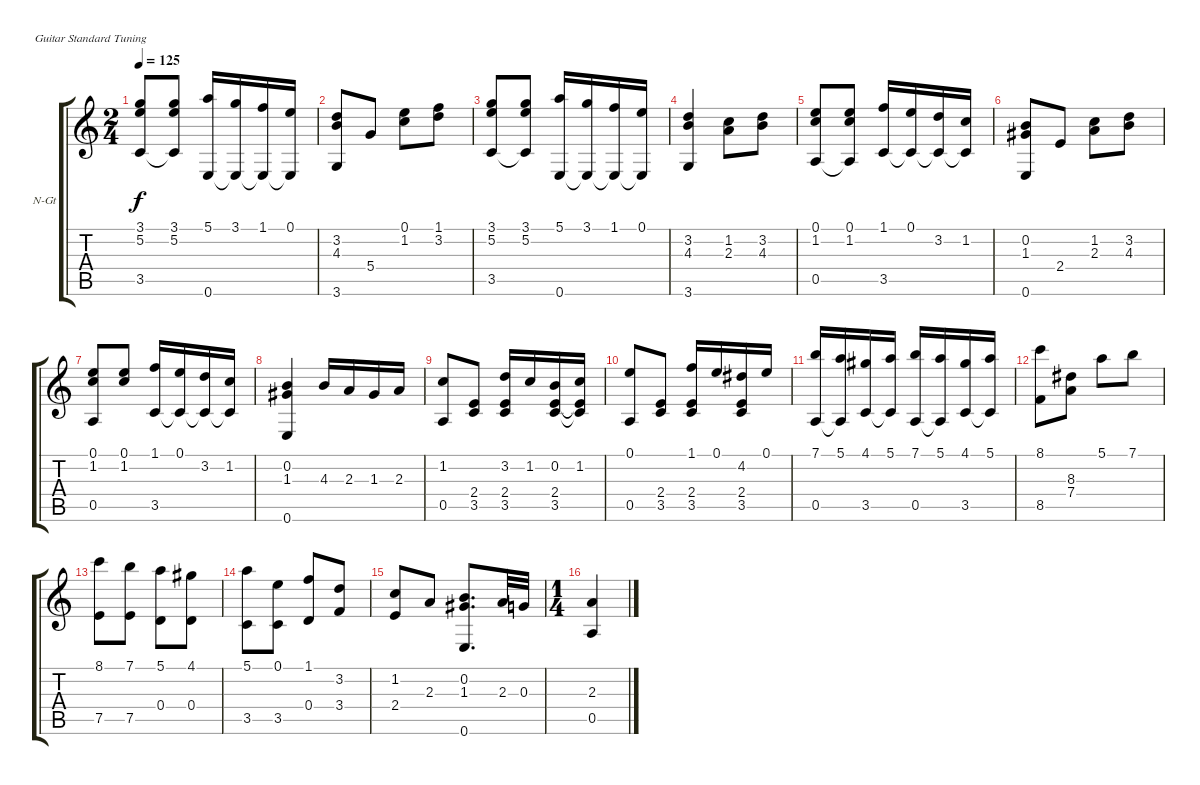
\bracketExtendMode groupsimilarinstruments
\firstSystemTrackNameOrientation horizontal
\otherSystemsTrackNameOrientation horizontal
\track ("Piste 1" "N-Gt") {instrument acousticguitarnylon}
\staff {score tabs}
\tuning (E4 B3 G3 D3 A2 E2)
\ts (2 4)
\tempo 125
\clef g2
\ks c
(3.1 5.2 3.5).8{dy f} (3.1 5.2 3.5{t}).8 (5.1 0.6).16 (3.1 0.6{t}).16 (1.1 0.6{t}).16 (0.1 0.6{t}).16 |
(3.2 4.3 3.6).8 5.4.8 (0.1 1.2).8 (1.1 3.2).8 |
(3.1 5.2 3.5).8 (3.1 5.2 3.5{t}).8 (5.1 0.6).16 (3.1 0.6{t}).16 (1.1 0.6{t}).16 (0.1 0.6{t}).16 |
(3.2 4.3 3.6).4 (1.2 2.3).8 (3.2 4.3).8 |
(0.1 1.2 0.5).8 (0.1 1.2 0.5{t}).8 (1.1 3.5).16 (0.1 3.5{t}).16 (3.2 3.5{t}).16 (1.2 3.5{t}).16 |
(0.2 1.3 0.6).8 2.4.8 (1.2 2.3).8 (3.2 4.3).8 |
(0.1 1.2 0.5).8 (0.1 1.2).8 (1.1 3.5).16 (0.1 3.5{t}).16 (3.2 3.5{t}).16 (1.2 3.5{t}).16 |
(0.2 1.3 0.6).4 4.3.16 2.3.16 1.3.16 2.3.16 |
(1.2 0.5).8 (2.4 3.5).8 (3.2 2.4 3.5).16 1.2.16 (0.2 2.4 3.5).16 (1.2 2.4{t} 3.5{t}).16 |
(0.1 0.5).8 (2.4 3.5).8 (1.1 2.4 3.5).16 0.1.16 (4.2 2.4 3.5).16 0.1.16 |
(7.1 0.5).16 (5.1 0.5{t}).16 (4.1 3.5).16 (5.1 3.5{t}).16 (7.1 0.5).16 (5.1 0.5{t}).16 (4.1 3.5).16 (5.1 3.5{t}).16 |
(8.1 8.5).8 (8.3 7.4).8 5.1.8 7.1.8 |
(8.1 7.5).8 (7.1 7.5).8 (5.1 0.4).8 (4.1 0.4).8 |
(5.1 3.5).8 (0.1 3.5).8 (1.1 0.4).8 (3.2 3.4).8 |
(1.2 2.4).8 2.3.8 (0.2 1.3 0.6).8{d} 2.3.32 0.3.32 |
\ts (1 4)
(2.3 0.5).4
